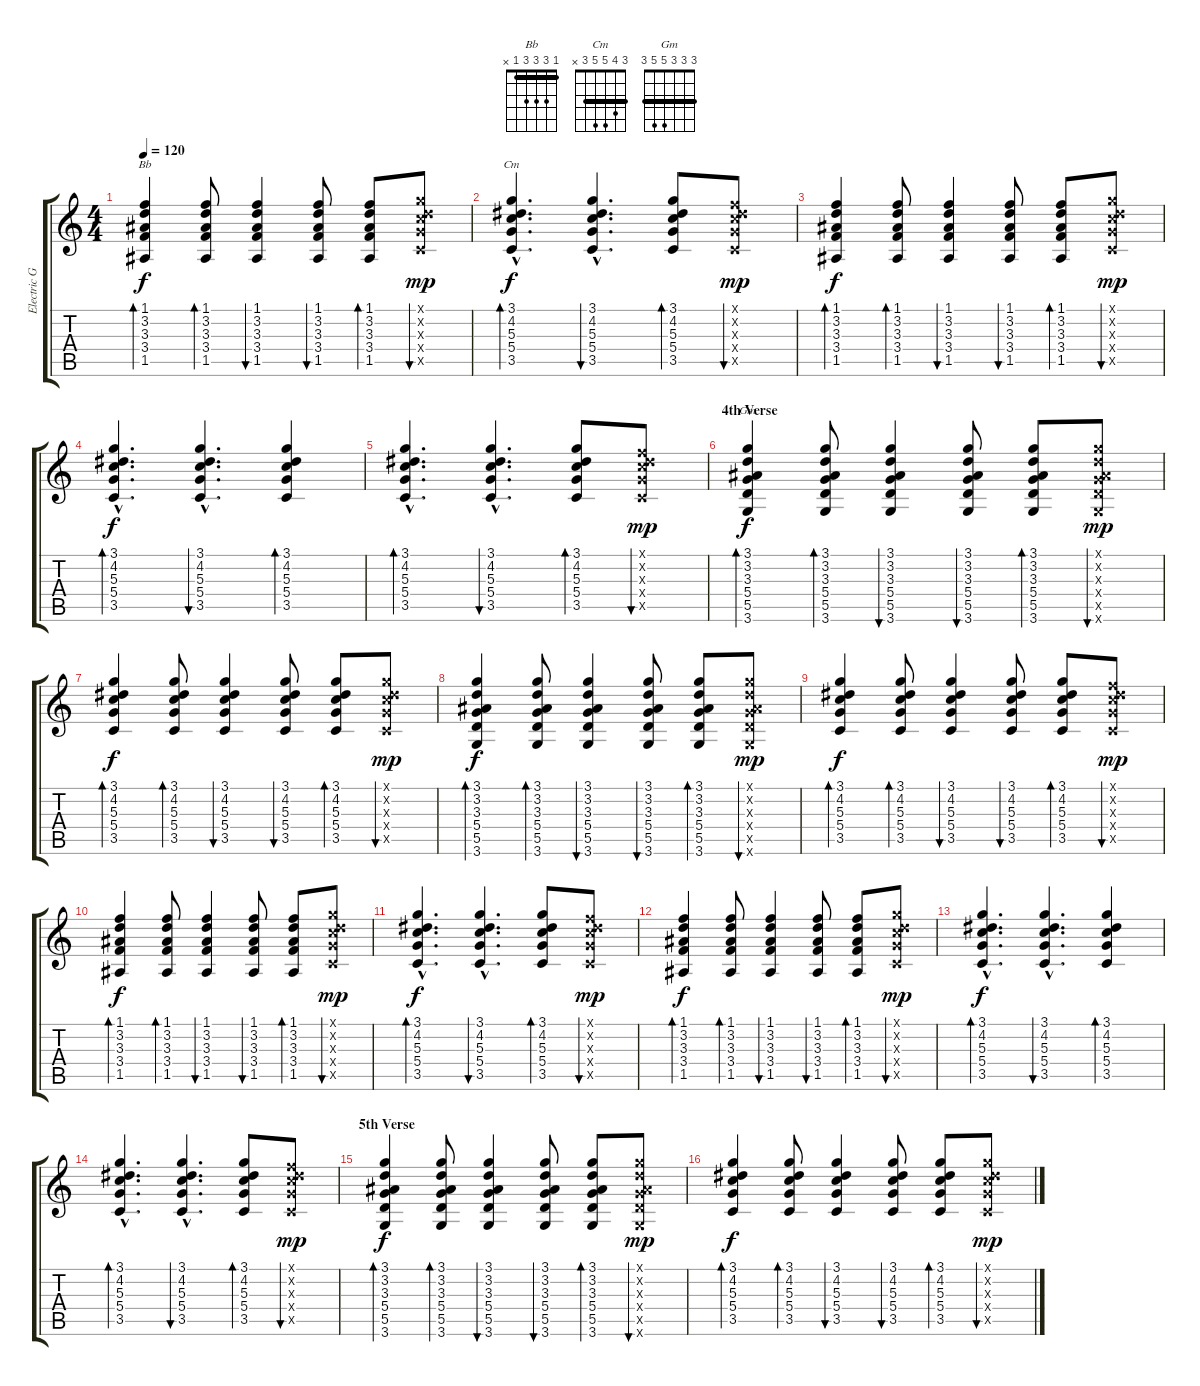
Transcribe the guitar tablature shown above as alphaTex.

\track ("Electric Guitar" "Electric G") {instrument electricguitarclean}
\staff {score tabs}
\tuning (E4 B3 G3 D3 A2 E2) {hide}
\chord ("Bb" 1 3 3 3 1 x) {barre 1}
\chord ("Cm" 3 4 5 5 3 x) {barre 3}
\chord ("Gm" 3 3 3 5 5 3) {barre 3}
\ts (4 4)
\tempo 120
\clef g2
\ks c
(1.1 3.2 3.3 3.4 1.5).4{bd 30 ch "Bb" dy f} (1.1 3.2 3.3 3.4 1.5).8{bd 30} (1.1 3.2 3.3 3.4 1.5).4{bu 30} (1.1 3.2 3.3 3.4 1.5).8{bu 30} (1.1 3.2 3.3 3.4 1.5).8{bd 30} (3.1{x} 3.2{x} 5.3{x} 5.4{x} 3.5{x}).8{bu 30 dy mp} |
(3.1{hac} 4.2{hac} 5.3{hac} 5.4{hac} 3.5{hac}).4{d bd 30 ch "Cm" dy f} (3.1{hac} 4.2{hac} 5.3{hac} 5.4{hac} 3.5{hac}).4{d bu 30} (3.1 4.2 5.3 5.4 3.5).8{bd 30} (1.1{x} 4.2{x} 5.3{x} 5.4{x} 3.5{x}).8{bu 30 dy mp} |
(1.1 3.2 3.3 3.4 1.5).4{bd 30 dy f} (1.1 3.2 3.3 3.4 1.5).8{bd 30} (1.1 3.2 3.3 3.4 1.5).4{bu 30} (1.1 3.2 3.3 3.4 1.5).8{bu 30} (1.1 3.2 3.3 3.4 1.5).8{bd 30} (3.1{x} 3.2{x} 5.3{x} 5.4{x} 3.5{x}).8{bu 30 dy mp} |
(3.1{hac} 4.2{hac} 5.3{hac} 5.4{hac} 3.5{hac}).4{d bd 30 dy f} (3.1{hac} 4.2{hac} 5.3{hac} 5.4{hac} 3.5{hac}).4{d bu 30} (3.1 4.2 5.3 5.4 3.5).4{bd 30} |
(3.1{hac} 4.2{hac} 5.3{hac} 5.4{hac} 3.5{hac}).4{d bd 30} (3.1{hac} 4.2{hac} 5.3{hac} 5.4{hac} 3.5{hac}).4{d bu 30} (3.1 4.2 5.3 5.4 3.5).8{bd 30} (1.1{x} 4.2{x} 5.3{x} 5.4{x} 3.5{x}).8{bu 30 dy mp} |
\section ("" "4th Verse")
(3.1 3.2 3.3 5.4 5.5 3.6).4{bd 30 ch "Gm" dy f} (3.1 3.2 3.3 5.4 5.5 3.6).8{bd 30} (3.1 3.2 3.3 5.4 5.5 3.6).4{bu 30} (3.1 3.2 3.3 5.4 5.5 3.6).8{bu 30} (3.1 3.2 3.3 5.4 5.5 3.6).8{bd 30} (3.1{x} 3.2{x} 3.3{x} 5.4{x} 5.5{x} 3.6{x}).8{bu 30 dy mp} |
(3.1 4.2 5.3 5.4 3.5).4{bd 30 dy f} (3.1 4.2 5.3 5.4 3.5).8{bd 30} (3.1 4.2 5.3 5.4 3.5).4{bu 30} (3.1 4.2 5.3 5.4 3.5).8{bu 30} (3.1 4.2 5.3 5.4 3.5).8{bd 30} (3.1{x} 4.2{x} 5.3{x} 5.4{x} 3.5{x}).8{bu 30 dy mp} |
(3.1 3.2 3.3 5.4 5.5 3.6).4{bd 30 dy f} (3.1 3.2 3.3 5.4 5.5 3.6).8{bd 30} (3.1 3.2 3.3 5.4 5.5 3.6).4{bu 30} (3.1 3.2 3.3 5.4 5.5 3.6).8{bu 30} (3.1 3.2 3.3 5.4 5.5 3.6).8{bd 30} (3.1{x} 3.2{x} 3.3{x} 5.4{x} 5.5{x} 3.6{x}).8{bu 30 dy mp} |
(3.1 4.2 5.3 5.4 3.5).4{bd 30 dy f} (3.1 4.2 5.3 5.4 3.5).8{bd 30} (3.1 4.2 5.3 5.4 3.5).4{bu 30} (3.1 4.2 5.3 5.4 3.5).8{bu 30} (3.1 4.2 5.3 5.4 3.5).8{bd 30} (1.1{x} 4.2{x} 5.3{x} 5.4{x} 3.5{x}).8{bu 30 dy mp} |
(1.1 3.2 3.3 3.4 1.5).4{bd 30 dy f} (1.1 3.2 3.3 3.4 1.5).8{bd 30} (1.1 3.2 3.3 3.4 1.5).4{bu 30} (1.1 3.2 3.3 3.4 1.5).8{bu 30} (1.1 3.2 3.3 3.4 1.5).8{bd 30} (3.1{x} 3.2{x} 5.3{x} 5.4{x} 3.5{x}).8{bu 30 dy mp} |
(3.1{hac} 4.2{hac} 5.3{hac} 5.4{hac} 3.5{hac}).4{d bd 30 dy f} (3.1{hac} 4.2{hac} 5.3{hac} 5.4{hac} 3.5{hac}).4{d bu 30} (3.1 4.2 5.3 5.4 3.5).8{bd 30} (1.1{x} 4.2{x} 5.3{x} 5.4{x} 3.5{x}).8{bu 30 dy mp} |
(1.1 3.2 3.3 3.4 1.5).4{bd 30 dy f} (1.1 3.2 3.3 3.4 1.5).8{bd 30} (1.1 3.2 3.3 3.4 1.5).4{bu 30} (1.1 3.2 3.3 3.4 1.5).8{bu 30} (1.1 3.2 3.3 3.4 1.5).8{bd 30} (3.1{x} 3.2{x} 5.3{x} 5.4{x} 3.5{x}).8{bu 30 dy mp} |
(3.1{hac} 4.2{hac} 5.3{hac} 5.4{hac} 3.5{hac}).4{d bd 30 dy f} (3.1{hac} 4.2{hac} 5.3{hac} 5.4{hac} 3.5{hac}).4{d bu 30} (3.1 4.2 5.3 5.4 3.5).4{bd 30} |
(3.1{hac} 4.2{hac} 5.3{hac} 5.4{hac} 3.5{hac}).4{d bd 30} (3.1{hac} 4.2{hac} 5.3{hac} 5.4{hac} 3.5{hac}).4{d bu 30} (3.1 4.2 5.3 5.4 3.5).8{bd 30} (1.1{x} 4.2{x} 5.3{x} 5.4{x} 3.5{x}).8{bu 30 dy mp} |
\section ("" "5th Verse")
(3.1 3.2 3.3 5.4 5.5 3.6).4{bd 30 dy f} (3.1 3.2 3.3 5.4 5.5 3.6).8{bd 30} (3.1 3.2 3.3 5.4 5.5 3.6).4{bu 30} (3.1 3.2 3.3 5.4 5.5 3.6).8{bu 30} (3.1 3.2 3.3 5.4 5.5 3.6).8{bd 30} (3.1{x} 3.2{x} 3.3{x} 5.4{x} 5.5{x} 3.6{x}).8{bu 30 dy mp} |
(3.1 4.2 5.3 5.4 3.5).4{bd 30 dy f} (3.1 4.2 5.3 5.4 3.5).8{bd 30} (3.1 4.2 5.3 5.4 3.5).4{bu 30} (3.1 4.2 5.3 5.4 3.5).8{bu 30} (3.1 4.2 5.3 5.4 3.5).8{bd 30} (3.1{x} 4.2{x} 5.3{x} 5.4{x} 3.5{x}).8{bu 30 dy mp}
